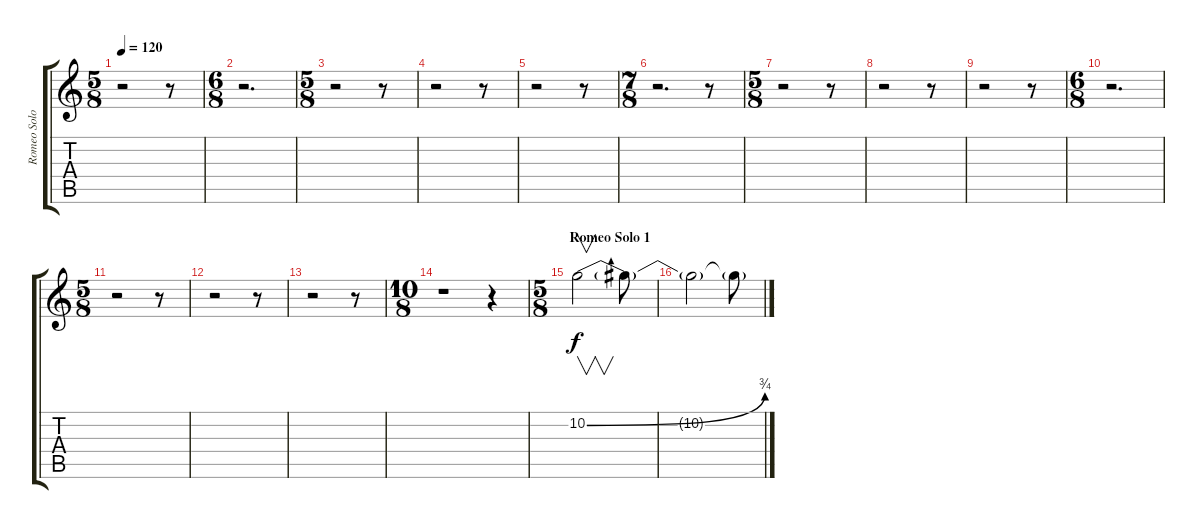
\track ("Romeo Solo" "Romeo Solo") {instrument distortionguitar}
\staff {score tabs}
\tuning (D4 A3 F3 C3 G2 D2) {hide}
\ts (5 8)
\tempo 120
\clef g2
\ks c
r.2{dy f} r.8 |
\ts (6 8)
r.2{d} |
\ts (5 8)
r.2 r.8 |
r.2 r.8 |
r.2 r.8 |
\ts (7 8)
r.2{d} r.8 |
\ts (5 8)
r.2 r.8 |
r.2 r.8 |
r.2 r.8 |
\ts (6 8)
r.2{d} |
\ts (5 8)
r.2 r.8 |
r.2 r.8 |
r.2 r.8 |
\ts (10 8)
r.1 r.4 |
\ts (5 8)
\section ("" "Romeo Solo 1")
10.2{be (bend 0 0 60 3)}.2{v} 10.2{t}.8 |
10.2{t}.2 10.2{t}.8
